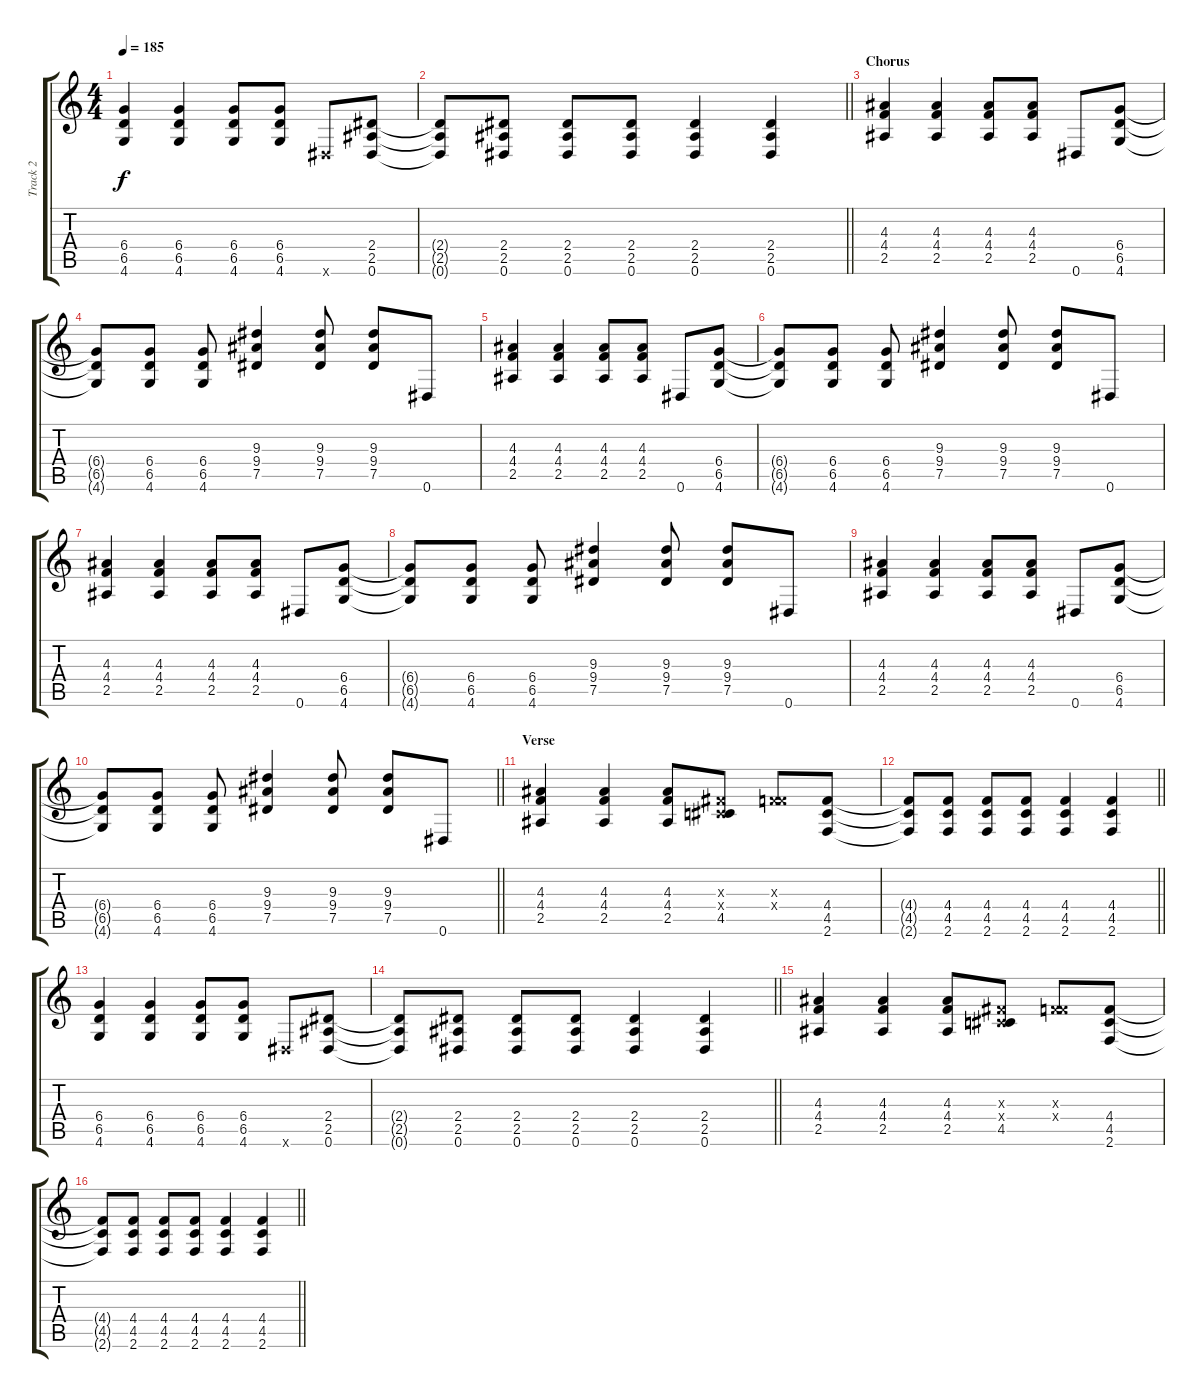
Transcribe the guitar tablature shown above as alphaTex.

\track ("Track 2" "Track 2") {instrument distortionguitar}
\staff {score tabs}
\tuning (Eb4 Bb3 Gb3 Db3 Ab2 Eb2) {hide}
\ts (4 4)
\tempo 185
\clef g2
\ks c
(6.4 6.5 4.6).4{dy f} (6.4 6.5 4.6).4 (6.4 6.5 4.6).8 (6.4 6.5 4.6).8 0.6{x}.8 (2.4 2.5 0.6).8 |
\barLineRight lightlight
(2.4{t} 2.5{t} 0.6{t}).8 (2.4 2.5 0.6).8 (2.4 2.5 0.6).8 (2.4 2.5 0.6).8 (2.4 2.5 0.6).4 (2.4 2.5 0.6).4 |
\section ("" "Chorus")
(4.3 4.4 2.5).4 (4.3 4.4 2.5).4 (4.3 4.4 2.5).8 (4.3 4.4 2.5).8 0.6.8 (6.4 6.5 4.6).8 |
(6.4{t} 6.5{t} 4.6{t}).8 (6.4 6.5 4.6).8 (6.4 6.5 4.6).8 (9.3 9.4 7.5).4 (9.3 9.4 7.5).8 (9.3 9.4 7.5).8 0.6.8 |
(4.3 4.4 2.5).4 (4.3 4.4 2.5).4 (4.3 4.4 2.5).8 (4.3 4.4 2.5).8 0.6.8 (6.4 6.5 4.6).8 |
(6.4{t} 6.5{t} 4.6{t}).8 (6.4 6.5 4.6).8 (6.4 6.5 4.6).8 (9.3 9.4 7.5).4 (9.3 9.4 7.5).8 (9.3 9.4 7.5).8 0.6.8 |
(4.3 4.4 2.5).4 (4.3 4.4 2.5).4 (4.3 4.4 2.5).8 (4.3 4.4 2.5).8 0.6.8 (6.4 6.5 4.6).8 |
(6.4{t} 6.5{t} 4.6{t}).8 (6.4 6.5 4.6).8 (6.4 6.5 4.6).8 (9.3 9.4 7.5).4 (9.3 9.4 7.5).8 (9.3 9.4 7.5).8 0.6.8 |
(4.3 4.4 2.5).4 (4.3 4.4 2.5).4 (4.3 4.4 2.5).8 (4.3 4.4 2.5).8 0.6.8 (6.4 6.5 4.6).8 |
\barLineRight lightlight
(6.4{t} 6.5{t} 4.6{t}).8 (6.4 6.5 4.6).8 (6.4 6.5 4.6).8 (9.3 9.4 7.5).4 (9.3 9.4 7.5).8 (9.3 9.4 7.5).8 0.6.8 |
\section ("" "Verse")
(4.3 4.4 2.5).4 (4.3 4.4 2.5).4 (4.3 4.4 2.5).8 (0.3{x} 0.4{x} 4.5).8 (0.3{x} 4.4{x}).8 (4.4 4.5 2.6).8 |
\barLineRight lightlight
(4.4{t} 4.5{t} 2.6{t}).8 (4.4 4.5 2.6).8 (4.4 4.5 2.6).8 (4.4 4.5 2.6).8 (4.4 4.5 2.6).4 (4.4 4.5 2.6).4 |
(6.4 6.5 4.6).4 (6.4 6.5 4.6).4 (6.4 6.5 4.6).8 (6.4 6.5 4.6).8 0.6{x}.8 (2.4 2.5 0.6).8 |
\barLineRight lightlight
(2.4{t} 2.5{t} 0.6{t}).8 (2.4 2.5 0.6).8 (2.4 2.5 0.6).8 (2.4 2.5 0.6).8 (2.4 2.5 0.6).4 (2.4 2.5 0.6).4 |
(4.3 4.4 2.5).4 (4.3 4.4 2.5).4 (4.3 4.4 2.5).8 (0.3{x} 0.4{x} 4.5).8 (0.3{x} 4.4{x}).8 (4.4 4.5 2.6).8 |
\barLineRight lightlight
(4.4{t} 4.5{t} 2.6{t}).8 (4.4 4.5 2.6).8 (4.4 4.5 2.6).8 (4.4 4.5 2.6).8 (4.4 4.5 2.6).4 (4.4 4.5 2.6).4
